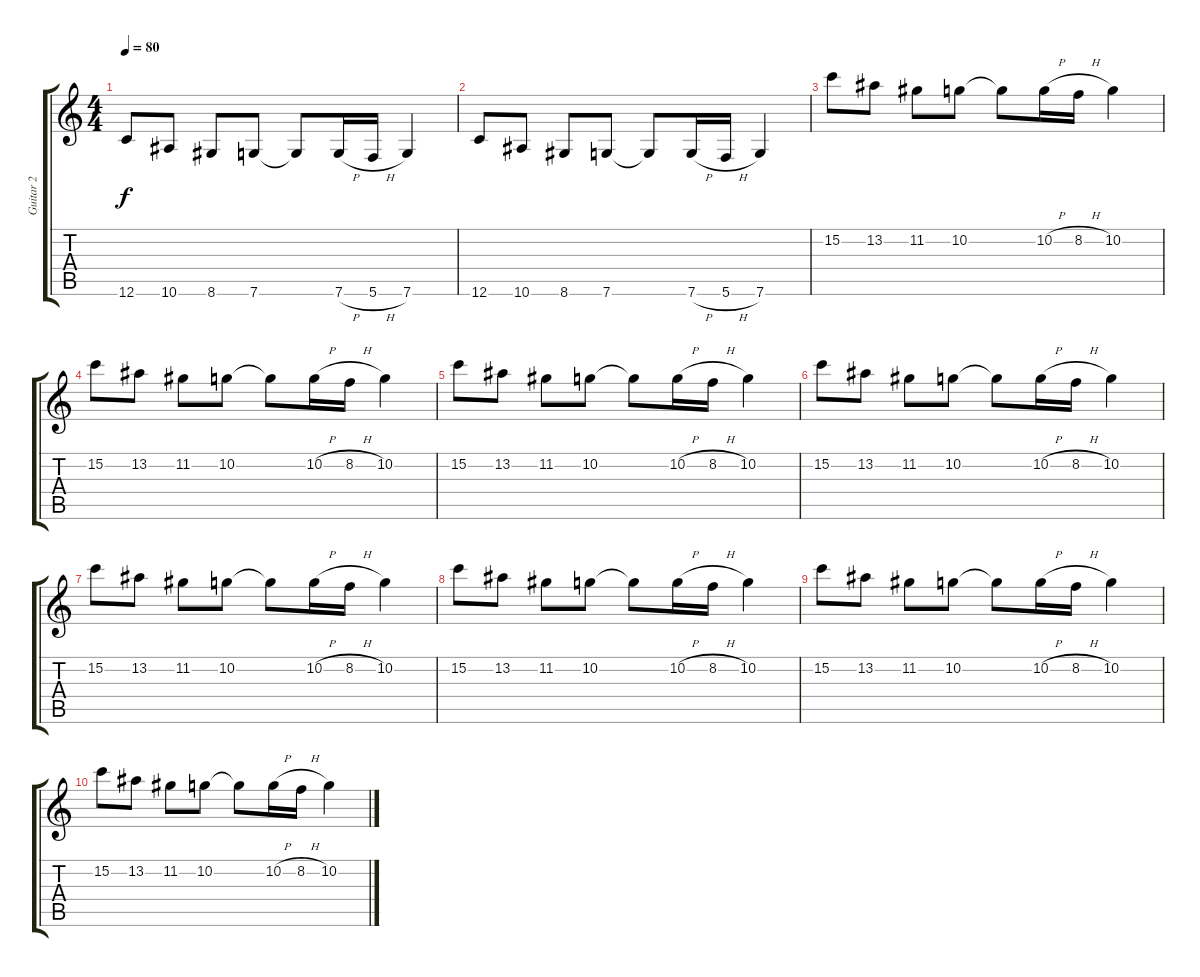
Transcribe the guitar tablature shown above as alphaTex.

\track ("Guitar 2" "Guitar 2") {instrument distortionguitar}
\staff {score tabs}
\tuning (D4 A3 F3 C3 G2 C2) {hide}
\ts (4 4)
\tempo 80
\clef g2
\ks c
12.6.8{dy f volume 14 balance 11 instrument distortionguitar} 10.6.8 8.6.8 7.6.8 7.6{t}.8 7.6{h}.16 5.6{h}.16 7.6.4 |
12.6.8{volume 14 balance 11 instrument distortionguitar} 10.6.8 8.6.8 7.6.8 7.6{t}.8 7.6{h}.16 5.6{h}.16 7.6.4 |
15.2.8{volume 13 balance 16 instrument distortionguitar} 13.2.8 11.2.8 10.2.8 10.2{t}.8 10.2{h}.16 8.2{h}.16 10.2.4 |
15.2.8{volume 13 balance 16 instrument distortionguitar} 13.2.8 11.2.8 10.2.8 10.2{t}.8 10.2{h}.16 8.2{h}.16 10.2.4 |
15.2.8{volume 13 balance 16 instrument distortionguitar} 13.2.8 11.2.8 10.2.8 10.2{t}.8 10.2{h}.16 8.2{h}.16 10.2.4 |
15.2.8{volume 13 balance 16 instrument distortionguitar} 13.2.8 11.2.8 10.2.8 10.2{t}.8 10.2{h}.16 8.2{h}.16 10.2.4 |
15.2.8{volume 13 balance 16 instrument distortionguitar} 13.2.8 11.2.8 10.2.8 10.2{t}.8 10.2{h}.16 8.2{h}.16 10.2.4 |
15.2.8{volume 13 balance 16 instrument distortionguitar} 13.2.8 11.2.8 10.2.8 10.2{t}.8 10.2{h}.16 8.2{h}.16 10.2.4 |
15.2.8{volume 13 balance 16 instrument distortionguitar} 13.2.8 11.2.8 10.2.8 10.2{t}.8 10.2{h}.16 8.2{h}.16 10.2.4 |
15.2.8{volume 13 balance 16 instrument distortionguitar} 13.2.8 11.2.8 10.2.8 10.2{t}.8 10.2{h}.16 8.2{h}.16 10.2.4
